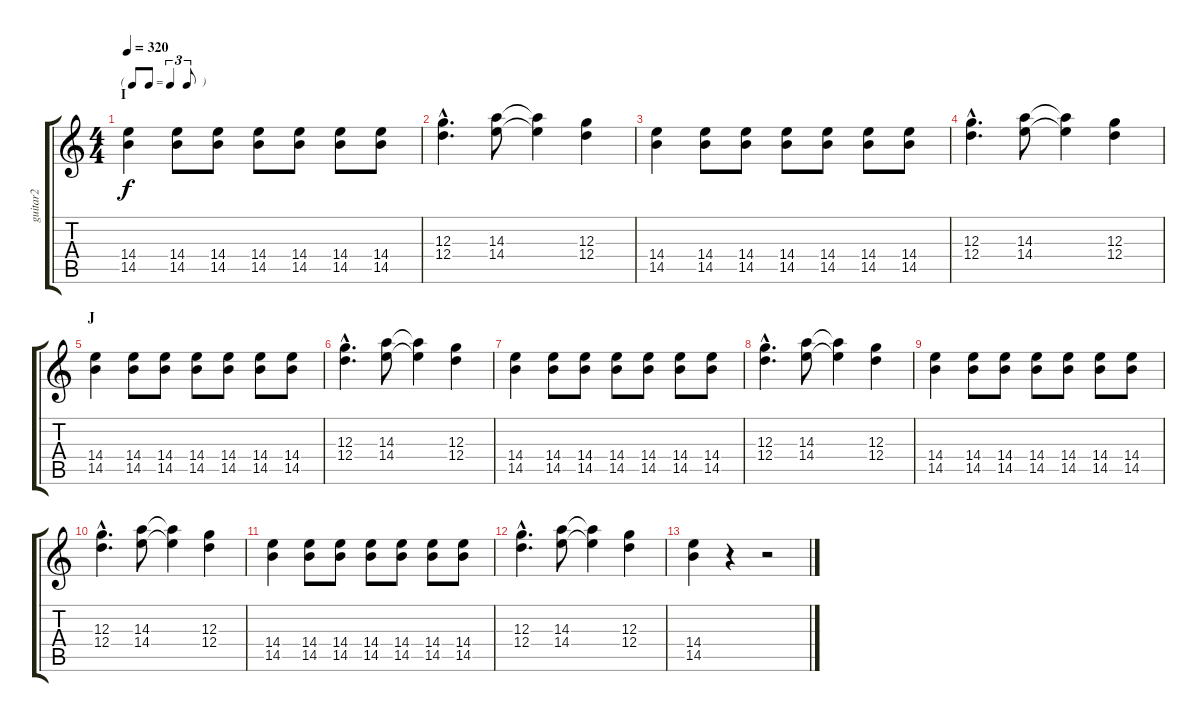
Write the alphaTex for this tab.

\track ("guitar2" "guitar2") {instrument distortionguitar}
\staff {score tabs}
\tuning (E4 B3 G3 D3 A2 E2) {hide}
\ts (4 4)
\tf triplet8th
\section ("" "I")
\tempo 320
\clef g2
\ks c
(14.4 14.5).4{dy f} (14.4 14.5).8 (14.4 14.5).8 (14.4 14.5).8 (14.4 14.5).8 (14.4 14.5).8 (14.4 14.5).8 |
(12.3{hac} 12.4{hac}).4{d} (14.3 14.4).8 (14.3{t} 14.4{t}).4 (12.3 12.4).4 |
(14.4 14.5).4 (14.4 14.5).8 (14.4 14.5).8 (14.4 14.5).8 (14.4 14.5).8 (14.4 14.5).8 (14.4 14.5).8 |
(12.3{hac} 12.4{hac}).4{d} (14.3 14.4).8 (14.3{t} 14.4{t}).4 (12.3 12.4).4 |
\section ("" "J")
(14.4 14.5).4 (14.4 14.5).8 (14.4 14.5).8 (14.4 14.5).8 (14.4 14.5).8 (14.4 14.5).8 (14.4 14.5).8 |
(12.3{hac} 12.4{hac}).4{d} (14.3 14.4).8 (14.3{t} 14.4{t}).4 (12.3 12.4).4 |
(14.4 14.5).4 (14.4 14.5).8 (14.4 14.5).8 (14.4 14.5).8 (14.4 14.5).8 (14.4 14.5).8 (14.4 14.5).8 |
(12.3{hac} 12.4{hac}).4{d} (14.3 14.4).8 (14.3{t} 14.4{t}).4 (12.3 12.4).4 |
(14.4 14.5).4 (14.4 14.5).8 (14.4 14.5).8 (14.4 14.5).8 (14.4 14.5).8 (14.4 14.5).8 (14.4 14.5).8 |
(12.3{hac} 12.4{hac}).4{d} (14.3 14.4).8 (14.3{t} 14.4{t}).4 (12.3 12.4).4 |
(14.4 14.5).4 (14.4 14.5).8 (14.4 14.5).8 (14.4 14.5).8 (14.4 14.5).8 (14.4 14.5).8 (14.4 14.5).8 |
(12.3{hac} 12.4{hac}).4{d} (14.3 14.4).8 (14.3{t} 14.4{t}).4 (12.3 12.4).4 |
(14.4 14.5).4 r.4 r.2
